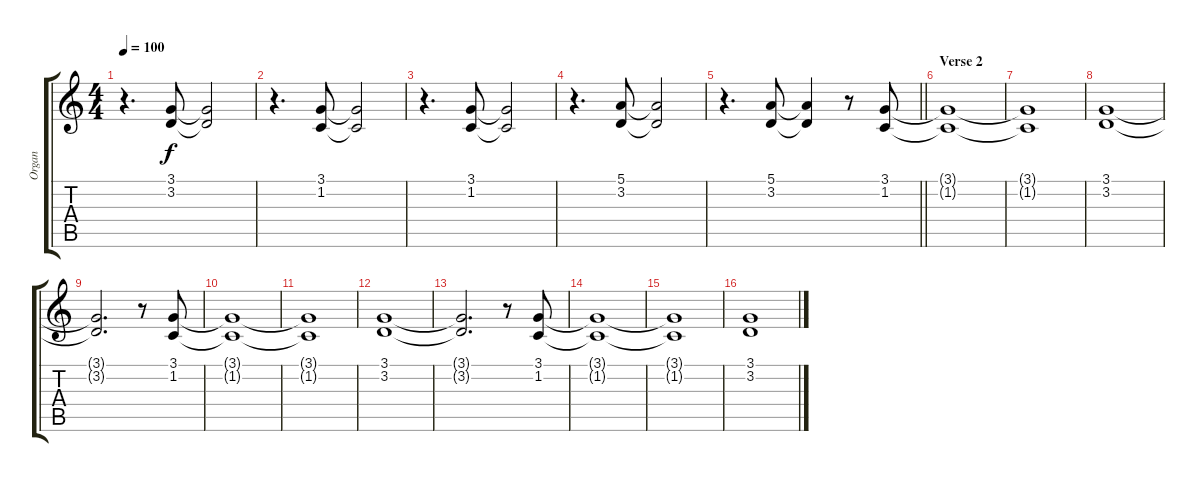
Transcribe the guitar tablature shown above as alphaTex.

\track ("Organ" "Organ") {instrument drawbarorgan}
\staff {score tabs}
\tuning (E4 B3 G3 D3 A2 E2) {hide}
\ts (4 4)
\tempo 100
\clef g2
\ks c
r.4{d dy f} (3.1 3.2).8 (3.1{t} 3.2{t}).2 |
r.4{d} (3.1 1.2).8 (3.1{t} 1.2{t}).2 |
r.4{d} (3.1 1.2).8 (3.1{t} 1.2{t}).2 |
r.4{d} (5.1 3.2).8 (5.1{t} 3.2{t}).2 |
\barLineRight lightlight
r.4{d} (5.1 3.2).8 (5.1{t} 3.2{t}).4 r.8 (3.1 1.2).8 |
\section ("" "Verse 2")
(3.1{t} 1.2{t}).1 |
(3.1{t} 1.2{t}).1 |
(3.1 3.2).1 |
(3.1{t} 3.2{t}).2{d} r.8 (3.1 1.2).8 |
(3.1{t} 1.2{t}).1 |
(3.1{t} 1.2{t}).1 |
(3.1 3.2).1 |
(3.1{t} 3.2{t}).2{d} r.8 (3.1 1.2).8 |
(3.1{t} 1.2{t}).1 |
(3.1{t} 1.2{t}).1 |
(3.1 3.2).1
